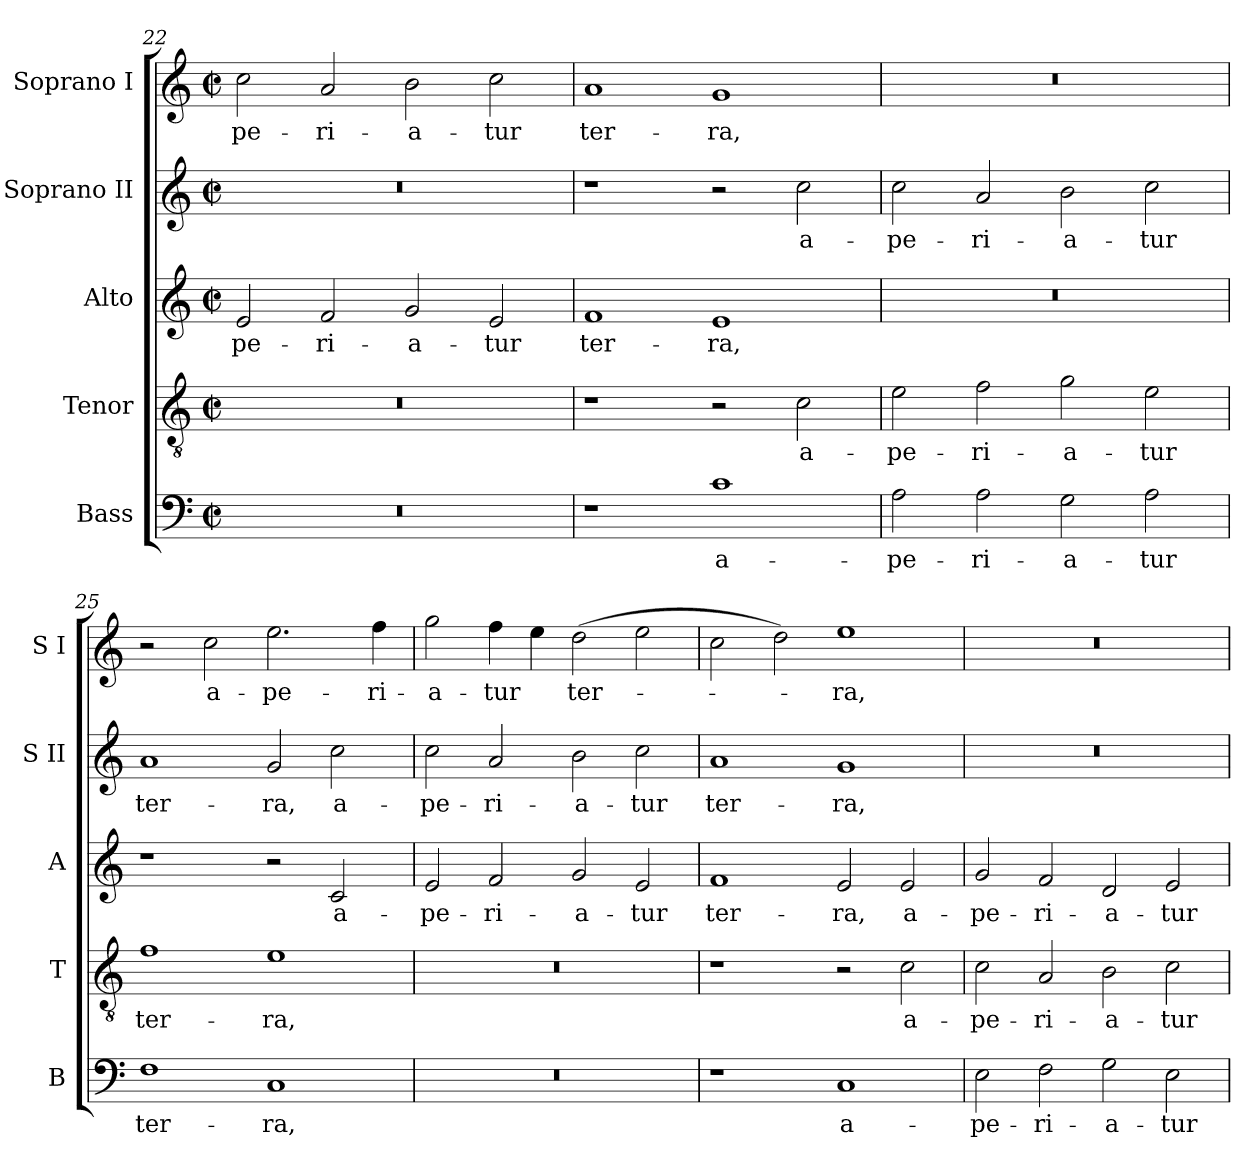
**kern	**text	**kern	**text	**kern	**text	**kern	**text	**kern	**text
*part5	*part5	*part4	*part4	*part3	*part3	*part2	*part2	*part1	*part1
*staff5	*staff5	*staff4	*staff4	*staff3	*staff3	*staff2	*staff2	*staff1	*staff1
*I"Bass	*	*I"Tenor	*	*I"Alto	*	*I"Soprano II	*	*I"Soprano I	*
*I'B	*	*I'T	*	*I'A	*	*I'S II	*	*I'S I	*
!!LO:LB:g=z
*clefF4	*	*clefGv2	*	*clefG2	*	*clefG2	*	*clefG2	*
*k[]	*	*k[]	*	*k[]	*	*k[]	*	*k[]	*
*C:	*	*C:	*	*C:	*	*C:	*	*C:	*
*M4/2	*	*M4/2	*	*M4/2	*	*M4/2	*	*M4/2	*
*met(c|)	*	*met(c|)	*	*met(c|)	*	*met(c|)	*	*met(c|)	*
=22	=22	=22	=22	=22	=22	=22	=22	=22	=22
!	!	!	!	!	!LO:LY:b	!	!	!	!LO:LY:b
0r	.	0r	.	2e	-pe-	0r	.	2cc	-pe-
!	!	!	!	!	!LO:LY:b	!	!	!	!LO:LY:b
.	.	.	.	2f	-ri-	.	.	2a	-ri-
!	!	!	!	!	!LO:LY:b	!	!	!	!LO:LY:b
.	.	.	.	2g	-a-	.	.	2b	-a-
!	!	!	!	!	!LO:LY:b	!	!	!	!LO:LY:b
.	.	.	.	2e	-tur	.	.	2cc	-tur
=23	=23	=23	=23	=23	=23	=23	=23	=23	=23
!	!	!	!	!	!LO:LY:b	!	!	!	!LO:LY:b
1r	.	1r	.	1f	ter-	1r	.	1a	ter-
!	!LO:LY:b	!	!	!	!LO:LY:b	!	!	!	!LO:LY:b
1c	a-	2r	.	1e	-ra,	2r	.	1g	-ra,
!	!	!	!LO:LY:b	!	!	!	!LO:LY:b	!	!
.	.	2c	a-	.	.	2cc	a-	.	.
=24	=24	=24	=24	=24	=24	=24	=24	=24	=24
!	!LO:LY:b	!	!LO:LY:b	!	!	!	!LO:LY:b	!	!
2A	-pe-	2e	-pe-	0r	.	2cc	-pe-	0r	.
!	!LO:LY:b	!	!LO:LY:b	!	!	!	!LO:LY:b	!	!
2A	-ri-	2f	-ri-	.	.	2a	-ri-	.	.
!	!LO:LY:b	!	!LO:LY:b	!	!	!	!LO:LY:b	!	!
2G	-a-	2g	-a-	.	.	2b	-a-	.	.
!	!LO:LY:b	!	!LO:LY:b	!	!	!	!LO:LY:b	!	!
2A	-tur	2e	-tur	.	.	2cc	-tur	.	.
=25	=25	=25	=25	=25	=25	=25	=25	=25	=25
!	!LO:LY:b	!	!LO:LY:b	!	!	!	!LO:LY:b	!	!
1F	ter-	1f	ter-	1r	.	1a	ter-	2r	.
!	!	!	!	!	!	!	!	!	!LO:LY:b
.	.	.	.	.	.	.	.	2cc	a-
!	!LO:LY:b	!	!LO:LY:b	!	!	!	!LO:LY:b	!	!LO:LY:b
1C	-ra,	1e	-ra,	2r	.	2g	-ra,	2.ee	-pe-
!	!	!	!	!	!LO:LY:b	!	!LO:LY:b	!	!
.	.	.	.	2c	a-	2cc	a-	.	.
!	!	!	!	!	!	!	!	!	!LO:LY:b
.	.	.	.	.	.	.	.	4ff	-ri-
=26	=26	=26	=26	=26	=26	=26	=26	=26	=26
!	!	!	!	!	!LO:LY:b	!	!LO:LY:b	!	!LO:LY:b
0r	.	0r	.	2e	-pe-	2cc	-pe-	2gg	-a-
!	!	!	!	!	!LO:LY:b	!	!LO:LY:b	!	!LO:LY:b
.	.	.	.	2f	-ri-	2a	-ri-	4ff	-tur
.	.	.	.	.	.	.	.	4ee	.
!	!	!	!	!	!LO:LY:b	!	!LO:LY:b	!	!LO:LY:b
.	.	.	.	2g	-a-	2b	-a-	(>2dd	ter-
!	!	!	!	!	!LO:LY:b	!	!LO:LY:b	!	!
.	.	.	.	2e	-tur	2cc	-tur	2ee	.
=27	=27	=27	=27	=27	=27	=27	=27	=27	=27
!	!	!	!	!	!LO:LY:b	!	!LO:LY:b	!	!
1r	.	1r	.	1f	ter-	1a	ter-	2cc	.
.	.	.	.	.	.	.	.	2dd)	.
!	!LO:LY:b	!	!	!	!LO:LY:b	!	!LO:LY:b	!	!LO:LY:b
1C	a-	2r	.	2e	-ra,	1g	-ra,	1ee	ra,
!	!	!	!LO:LY:b	!	!LO:LY:b	!	!	!	!
.	.	2c	a-	2e	a-	.	.	.	.
=28	=28	=28	=28	=28	=28	=28	=28	=28	=28
!	!LO:LY:b	!	!LO:LY:b	!	!LO:LY:b	!	!	!	!
2E	-pe-	2c	-pe-	2g	-pe-	0r	.	0r	.
!	!LO:LY:b	!	!LO:LY:b	!	!LO:LY:b	!	!	!	!
2F	-ri-	2A	-ri-	2f	-ri-	.	.	.	.
!	!LO:LY:b	!	!LO:LY:b	!	!LO:LY:b	!	!	!	!
2G	-a-	2B	-a-	2d	-a-	.	.	.	.
!	!LO:LY:b	!	!LO:LY:b	!	!LO:LY:b	!	!	!	!
2E	-tur	2c	-tur	2e	-tur	.	.	.	.
=	=	=	=	=	=	=	=	=	=
*-	*-	*-	*-	*-	*-	*-	*-	*-	*-
